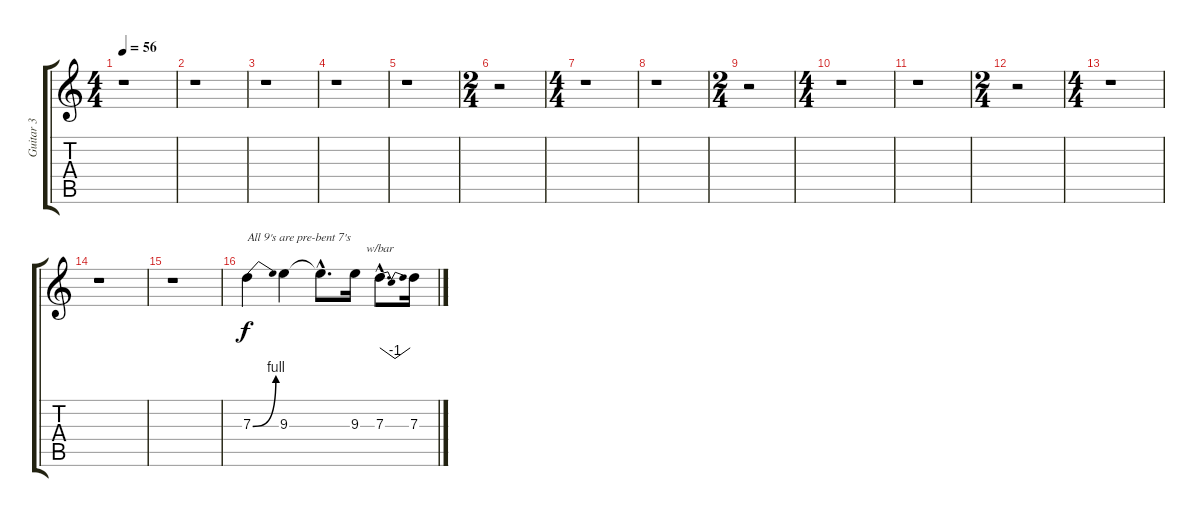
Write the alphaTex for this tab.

\track ("Guitar 3" "Guitar 3") {instrument distortionguitar}
\staff {score tabs}
\tuning (E4 B3 G3 D3 A2 E2) {hide}
\ts (4 4)
\tempo 56
\clef g2
\ks c
r.1{dy f} |
r.1 |
r.1 |
r.1 |
r.1 |
\ts (2 4)
r.2 |
\ts (4 4)
r.1 |
r.1 |
\ts (2 4)
r.2 |
\ts (4 4)
r.1 |
r.1 |
\ts (2 4)
r.2 |
\ts (4 4)
r.1 |
r.1 |
r.1 |
7.3{be (bend 0 0 60 4)}.4{txt "All 9's are pre-bent 7's"} 9.3.4 9.3{hac t}.8{d} 9.3.16 7.3{hac}.8{d tbe (dip default 0 0 30 -4 60 0)} 7.3.16
